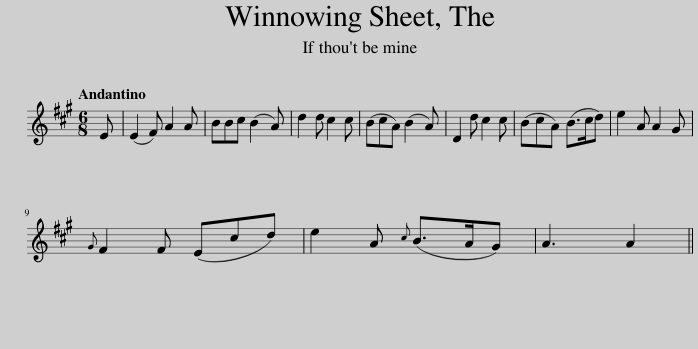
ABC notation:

X:1
L:1/8
Q:1/4=96
M:6/8
I:linebreak $
K:A
V:1 treble
V:1
 E | (E2 F) A2 A | BBc (B2 A) | d2 d c2 c | (BcA) (B2 A) | %5
 D2 d c2 c | (BcA) (B>cd) | e2 A A2 G |${G} F2 F (Ecd) | e2 A{c} (B>AG) | %10
 A3 A2 || %11
